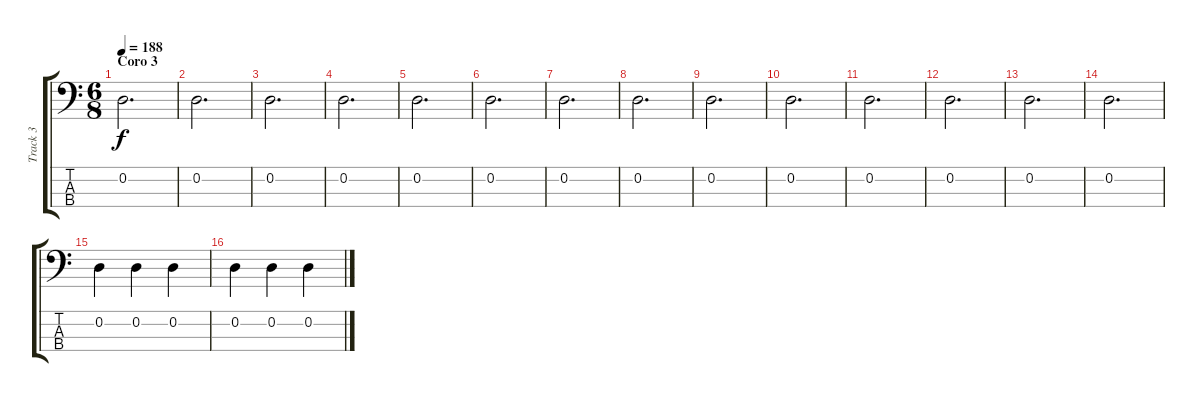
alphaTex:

\track ("Track 3" "Track 3") {instrument fretlessbass}
\staff {score tabs}
\tuning (G2 D2 A1 E1) {hide}
\ts (6 8)
\section ("" "Coro 3")
\tempo 188
\clef f4
\ks c
0.2.2{d dy f} |
0.2.2{d} |
0.2.2{d} |
0.2.2{d} |
0.2.2{d} |
0.2.2{d} |
0.2.2{d} |
0.2.2{d} |
0.2.2{d} |
0.2.2{d} |
0.2.2{d} |
0.2.2{d} |
0.2.2{d} |
0.2.2{d} |
0.2.4 0.2.4 0.2.4 |
0.2.4 0.2.4 0.2.4
